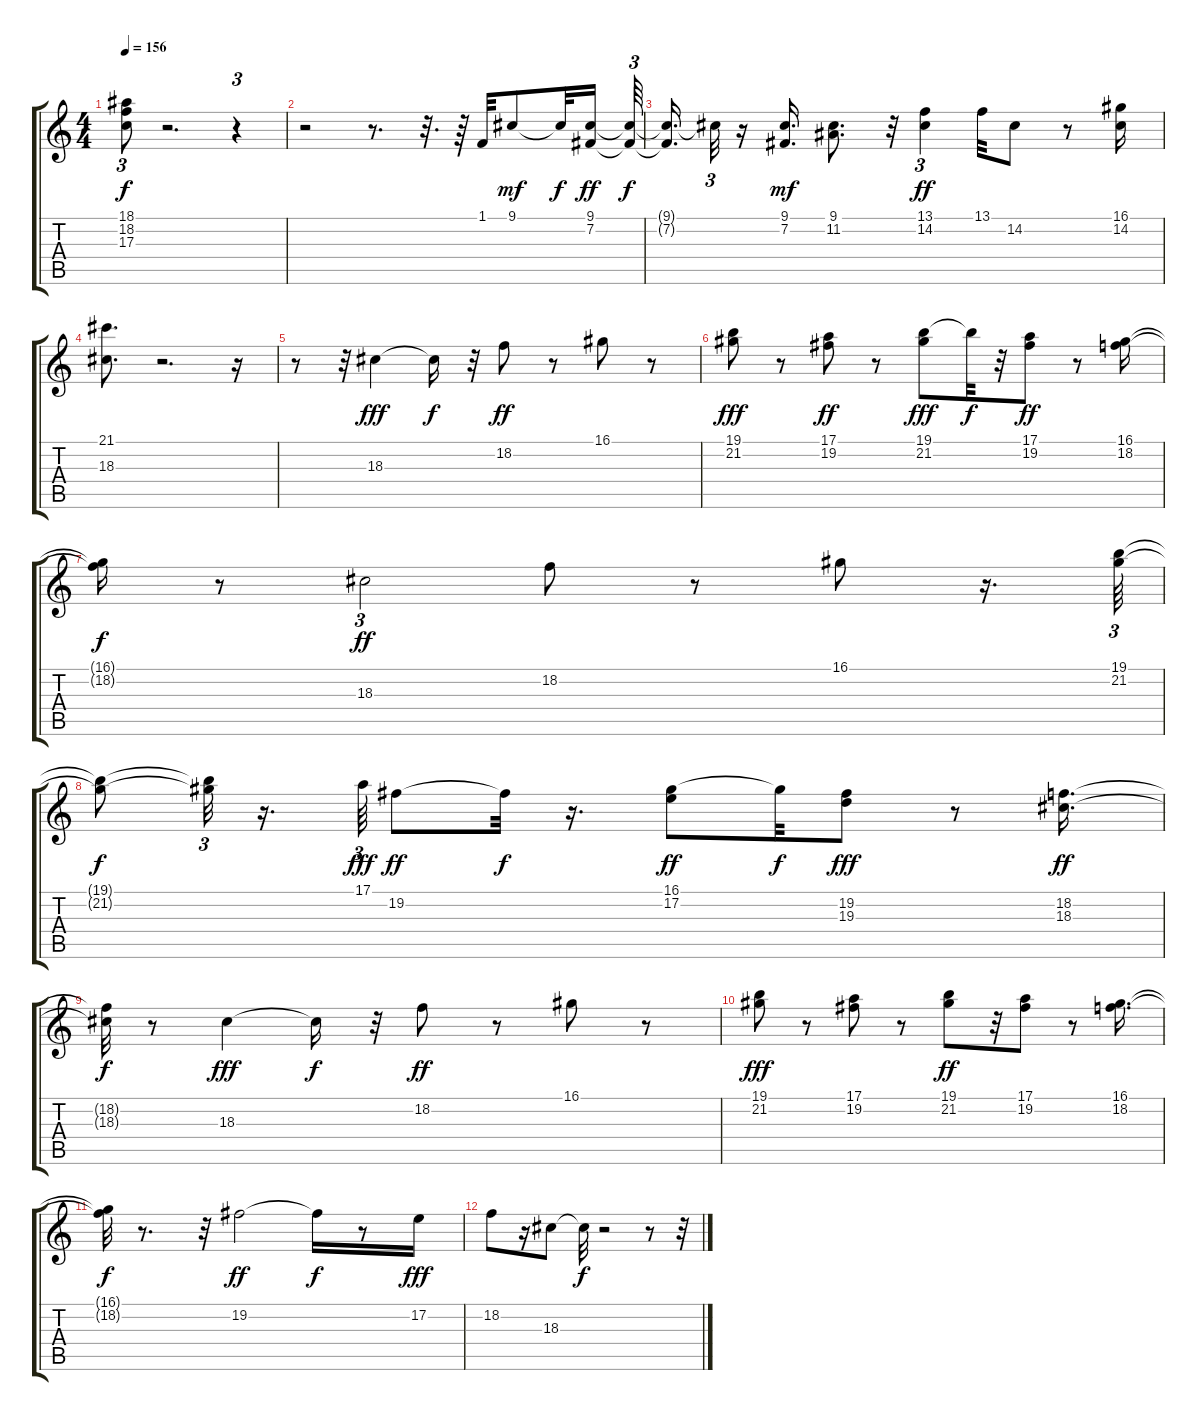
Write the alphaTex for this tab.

\track "" {instrument brasssection}
\staff {score tabs}
\tuning (E4 B3 G3 D3 A2 E2) {hide}
\ts (4 4)
\tempo 156
\clef g2
\ks c
(18.1{t} 18.2{t} 17.3{t}).8{tu (3 2) dy f} r.2{d} r.4{tu (3 2)} |
r.2 r.8{d} r.32{d} r.64 1.1.32 9.1.8{dy mf} 9.1{t}.32{dy f} (9.1 7.2).16{dy ff} (9.1{t} 7.2{t}).64{tu (3 2) dy f} |
(9.1{t} 7.2{t}).16{d} 9.1{t}.32{tu (3 2)} r.16 (9.1 7.2).16{d dy mf} (9.1 11.2).8{d} r.32 (13.1 14.2).4{tu (3 2) dy ff} 13.1.32 14.2.8 r.8 (16.1 14.2).16 |
(21.1 18.3).8{d} r.2{d} r.16 |
r.8 r.32 18.3.4{dy fff} 18.3{t}.16{dy f} r.32 18.2.8{dy ff} r.8 16.1.8 r.8 |
(19.1 21.2).8{dy fff} r.8 (17.1 19.2).8{dy ff} r.8 (19.1 21.2).8{dy fff} 19.1{t}.32{dy f} r.32 (17.1 19.2).8{dy ff} r.8 (16.1 18.2).16 |
(16.1{t} 18.2{t}).16{dy f} r.8 18.3.2{tu (3 2) dy ff} 18.2.8 r.8 16.1.8 r.16{d} (19.1 21.2).64{tu (3 2)} |
(19.1{t} 21.2{t}).8{dy f} (19.1{t} 21.2{t}).32{tu (3 2)} r.16{d} 17.1.64{tu (3 2) dy fff} 19.2.8{dy ff} 19.2{t}.32{dy f} r.16{d} (16.1 17.2).8{dy ff} 16.1{t}.32{dy f} (19.2 19.3).8{dy fff} r.8 (18.2 18.3).16{d dy ff} |
(18.2{t} 18.3{t}).32{dy f} r.8 18.3.4{dy fff} 18.3{t}.16{dy f} r.32 18.2.8{dy ff} r.8 16.1.8 r.8 |
(19.1 21.2).8{dy fff} r.8 (17.1 19.2).8 r.8 (19.1 21.2).8{dy ff} r.32 (17.1 19.2).8 r.8 (16.1 18.2).16{d} |
(16.1{t} 18.2{t}).32{dy f} r.8{d} r.32 19.2.2{dy ff} 19.2{t}.16{dy f} r.8 17.2.16{dy fff} |
18.2.8 r.16 18.3.8 18.3{t}.32{dy f} r.2 r.8 r.32
